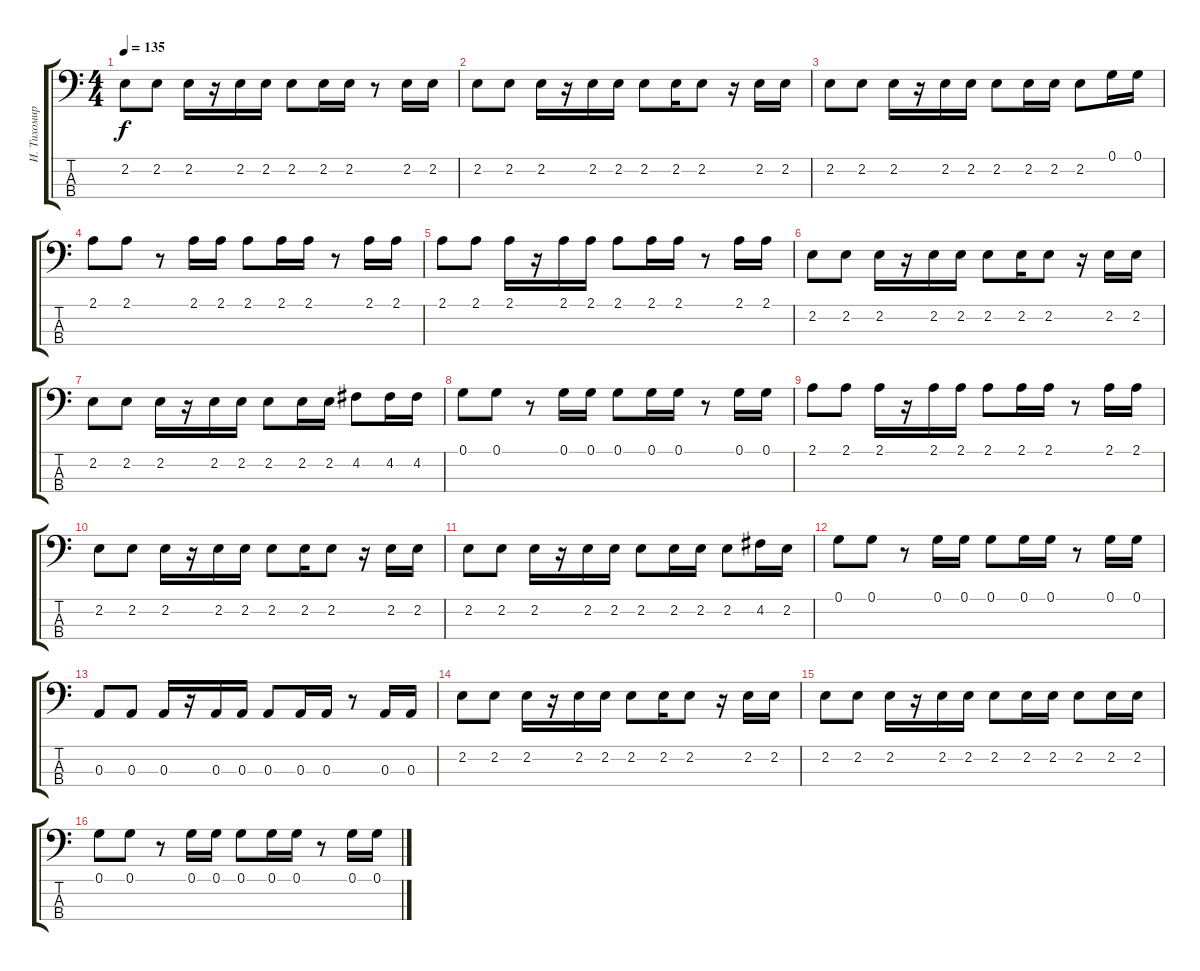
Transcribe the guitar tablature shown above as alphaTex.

\track ("И. Тихомиров" "И. Тихомир") {instrument electricbassfinger}
\staff {score tabs}
\tuning (G2 D2 A1 E1) {hide}
\ts (4 4)
\tempo 135
\clef f4
\ks c
2.2.8{dy f} 2.2.8 2.2.16 r.16 2.2.16 2.2.16 2.2.8 2.2.16 2.2.16 r.8 2.2.16 2.2.16 |
2.2.8 2.2.8 2.2.16 r.16 2.2.16 2.2.16 2.2.8 2.2.16 2.2.8 r.16 2.2.16 2.2.16 |
2.2.8 2.2.8 2.2.16 r.16 2.2.16 2.2.16 2.2.8 2.2.16 2.2.16 2.2.8 0.1.16 0.1.16 |
2.1.8 2.1.8 r.8 2.1.16 2.1.16 2.1.8 2.1.16 2.1.16 r.8 2.1.16 2.1.16 |
2.1.8 2.1.8 2.1.16 r.16 2.1.16 2.1.16 2.1.8 2.1.16 2.1.16 r.8 2.1.16 2.1.16 |
2.2.8 2.2.8 2.2.16 r.16 2.2.16 2.2.16 2.2.8 2.2.16 2.2.8 r.16 2.2.16 2.2.16 |
2.2.8 2.2.8 2.2.16 r.16 2.2.16 2.2.16 2.2.8 2.2.16 2.2.16 4.2.8 4.2.16 4.2.16 |
0.1.8 0.1.8 r.8 0.1.16 0.1.16 0.1.8 0.1.16 0.1.16 r.8 0.1.16 0.1.16 |
2.1.8 2.1.8 2.1.16 r.16 2.1.16 2.1.16 2.1.8 2.1.16 2.1.16 r.8 2.1.16 2.1.16 |
2.2.8 2.2.8 2.2.16 r.16 2.2.16 2.2.16 2.2.8 2.2.16 2.2.8 r.16 2.2.16 2.2.16 |
2.2.8 2.2.8 2.2.16 r.16 2.2.16 2.2.16 2.2.8 2.2.16 2.2.16 2.2.8 4.2.16 2.2.16 |
0.1.8 0.1.8 r.8 0.1.16 0.1.16 0.1.8 0.1.16 0.1.16 r.8 0.1.16 0.1.16 |
0.3.8 0.3.8 0.3.16 r.16 0.3.16 0.3.16 0.3.8 0.3.16 0.3.16 r.8 0.3.16 0.3.16 |
2.2.8 2.2.8 2.2.16 r.16 2.2.16 2.2.16 2.2.8 2.2.16 2.2.8 r.16 2.2.16 2.2.16 |
2.2.8 2.2.8 2.2.16 r.16 2.2.16 2.2.16 2.2.8 2.2.16 2.2.16 2.2.8 2.2.16 2.2.16 |
0.1.8 0.1.8 r.8 0.1.16 0.1.16 0.1.8 0.1.16 0.1.16 r.8 0.1.16 0.1.16
